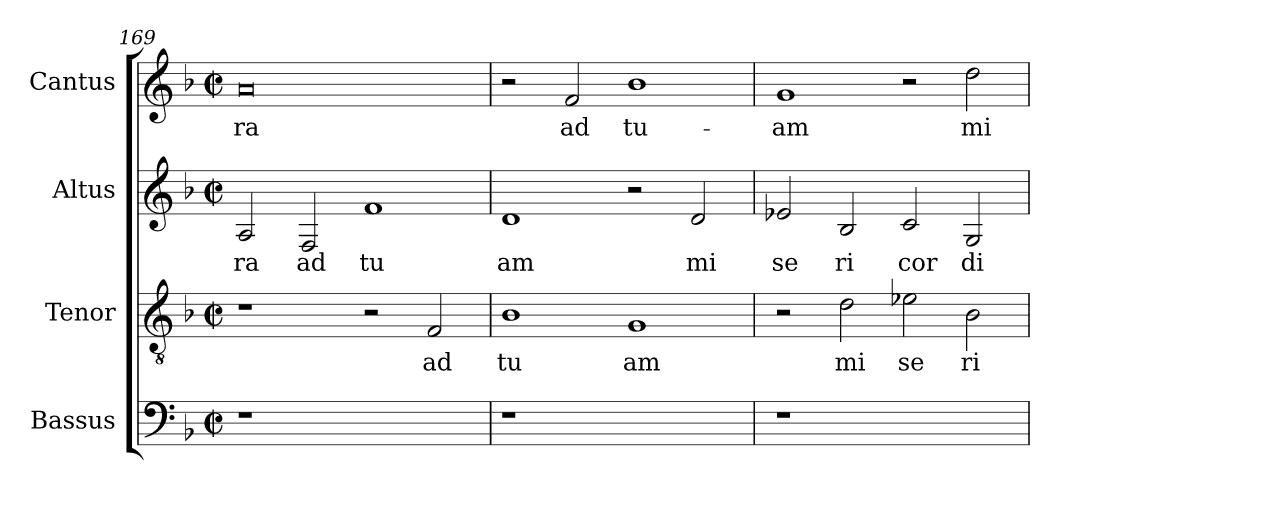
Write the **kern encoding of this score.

**kern	**kern	**text	**kern	**text	**kern	**text
*part4	*part3	*part3	*part2	*part2	*part1	*part1
*staff4	*staff3	*staff3	*staff2	*staff2	*staff1	*staff1
*I"Bassus	*I"Tenor	*	*I"Altus	*	*I"Cantus	*
*I'Bassus	*I'Tenor	*	*I'Altus	*	*I'Cantus	*
*clefF4	*clefGv2	*	*clefG2	*	*clefG2	*
*k[b-]	*k[b-]	*	*k[b-]	*	*k[b-]	*
*F:	*F:	*	*F:	*	*F:	*
*M2/2	*M2/2	*	*M2/2	*	*M2/2	*
*met(c|)	*met(c|)	*	*met(c|)	*	*met(c|)	*
=169	=169	=169	=169	=169	=169	=169
!	!	!	!	!LO:LY:b:cj	!	!LO:LY:b:cj
1r	1r	.	2A/	ra	0a	-ra
!	!	!	!	!LO:LY:b:cj	!	!
.	.	.	2F/	ad	.	.
!	!	!	!	!LO:LY:b:cj	!	!
1ryy	2r	.	1f	tu	.	.
!	!	!LO:LY:b:cj	!	!	!	!
.	2F/	ad	.	.	.	.
=170	=170	=170	=170	=170	=170	=170
!	!	!LO:LY:b:cj	!	!LO:LY:b:cj	!	!
1r	1B-	tu	1d	am	2r	.
!	!	!	!	!	!	!LO:LY:b:cj
.	.	.	.	.	2f/	ad
!	!	!LO:LY:b:cj	!	!	!	!LO:LY:b:cj
1ryy	1G	am	2r	.	1b-	tu-
!	!	!	!	!LO:LY:b:cj	!	!
.	.	.	2d/	mi	.	.
=171	=171	=171	=171	=171	=171	=171
!	!	!	!	!LO:LY:b:cj	!	!LO:LY:b:cj
1r	2r	.	2e-/	se	1g	-am
!	!	!LO:LY:b:cj	!	!LO:LY:b:cj	!	!
.	2d\	mi	2B-/	ri	.	.
!	!	!LO:LY:b:cj	!	!LO:LY:b:cj	!	!
1ryy	2e-\	se	2c/	cor	2r	.
!	!	!LO:LY:b:cj	!	!LO:LY:b:cj	!	!LO:LY:b:cj
.	2B-\	ri	2G/	di	2dd\	mi-
=	=	=	=	=	=	=
*-	*-	*-	*-	*-	*-	*-
